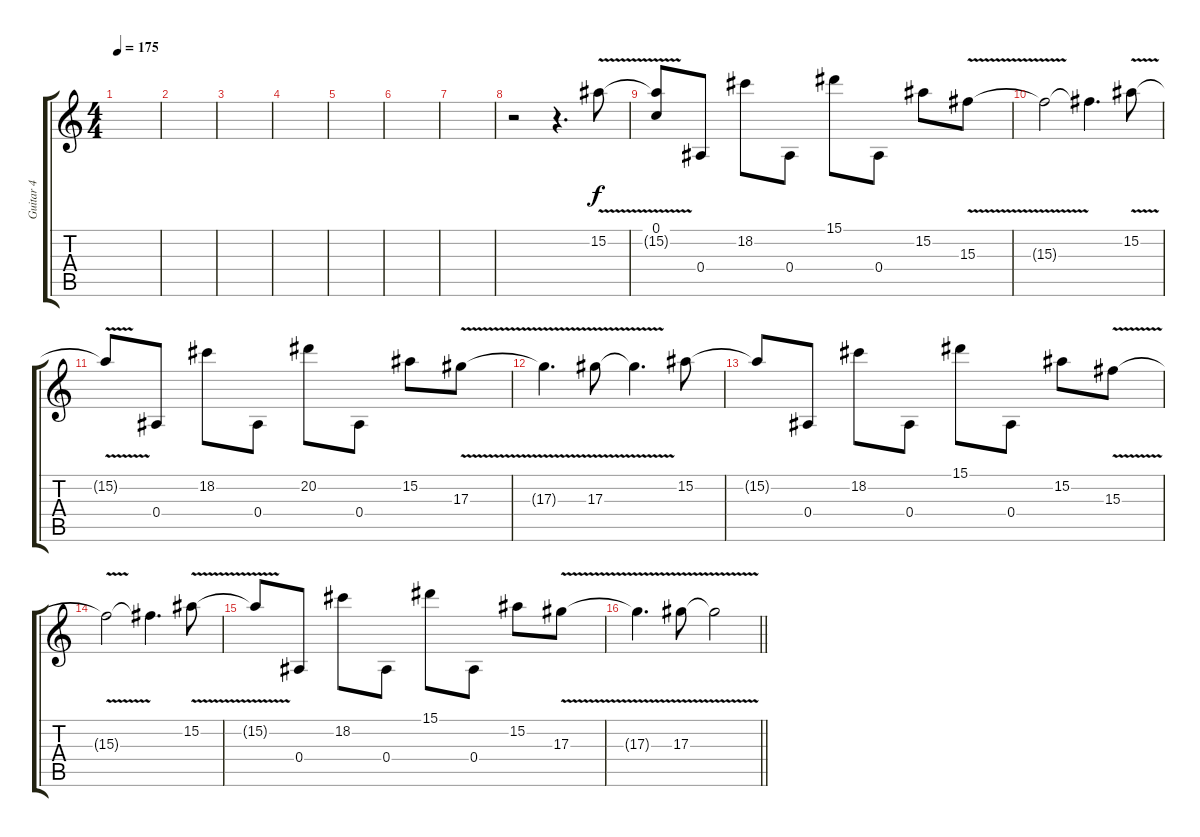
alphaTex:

\track ("Guitar 4" "Guitar 4") {instrument distortionguitar}
\staff {score tabs}
\tuning (C4 G3 Eb3 Bb2 F2 C2) {hide}
\ts (4 4)
\tempo 175
\clef g2
\ks c
|
|
|
|
|
|
|
r.2 r.4{d} 15.2{v}.8 |
(0.1 15.2{t}).8 0.4.8 18.2.8 0.4.8 15.1.8 0.4.8 15.2.8 15.3{v}.8 |
15.3{t}.2 15.3{t}.4{d} 15.2{v}.8 |
15.2{t}.8 0.4.8 18.2.8 0.4.8 20.2.8 0.4.8 15.2.8 17.3{v}.8 |
17.3{t}.4{d} 17.3{v}.8 17.3{t}.4{d} 15.2.8 |
15.2{t}.8 0.4.8 18.2.8 0.4.8 15.1.8 0.4.8 15.2.8 15.3{v}.8 |
15.3{t}.2 15.3{t}.4{d} 15.2{v}.8 |
15.2{t}.8 0.4.8 18.2.8 0.4.8 15.1.8 0.4.8 15.2.8 17.3{v}.8 |
\barLineRight lightlight
17.3{t}.4{d} 17.3{v}.8 17.3{t}.2
